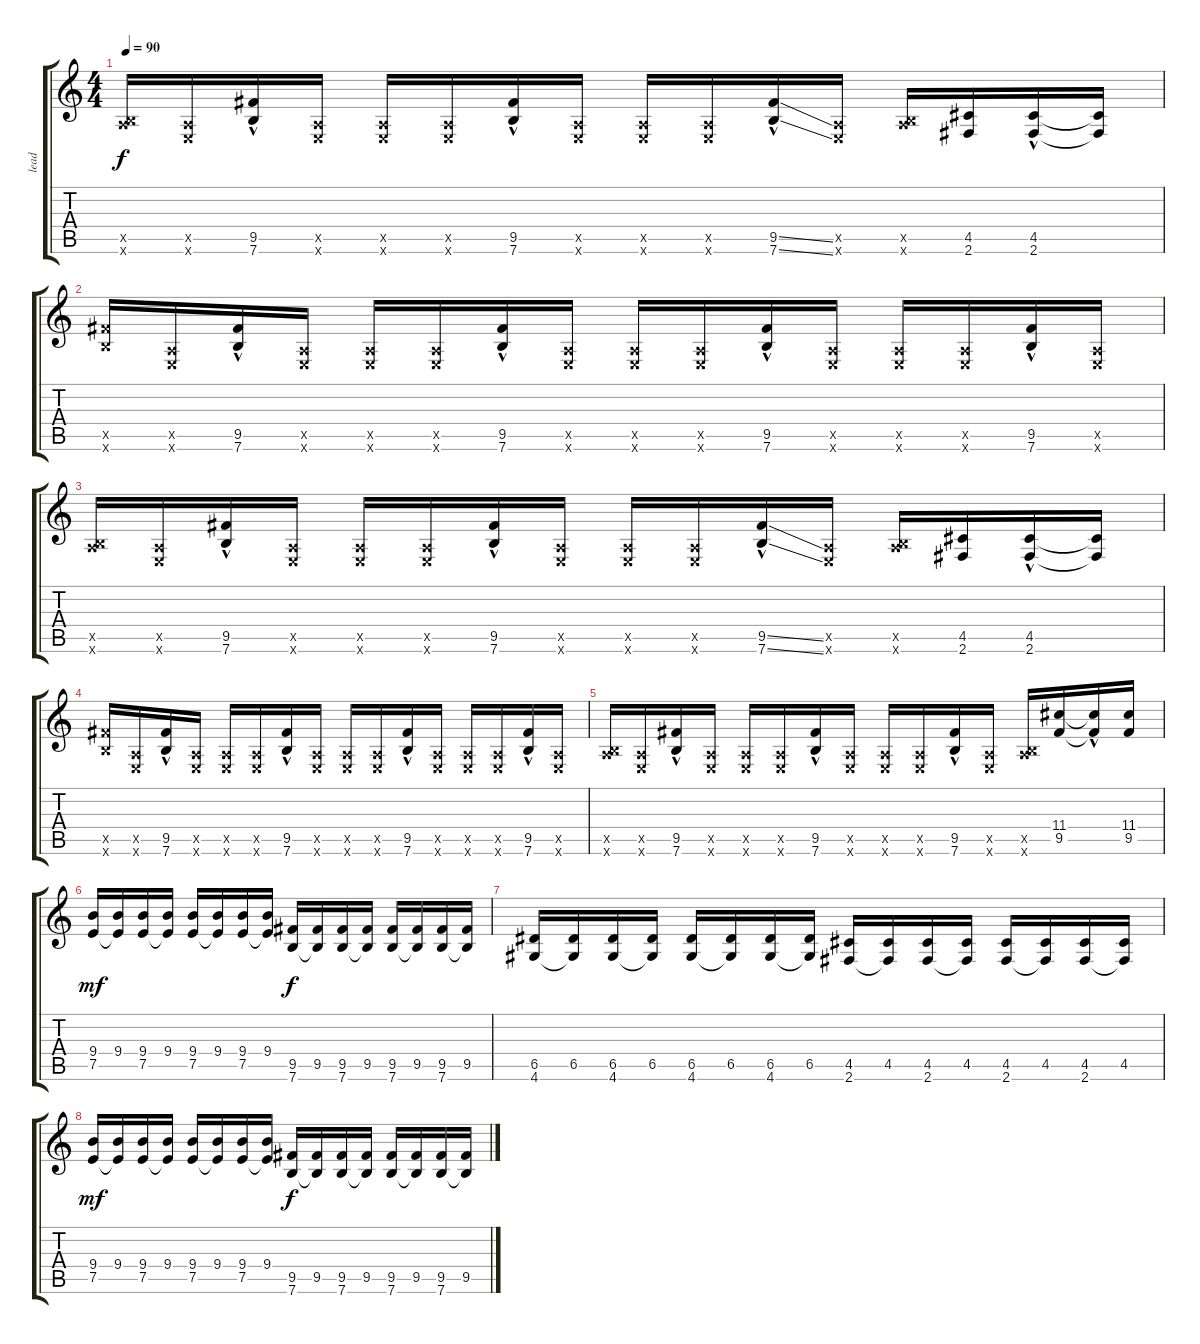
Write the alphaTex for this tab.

\track ("lead" "lead") {instrument distortionguitar}
\staff {score tabs}
\tuning (E4 B3 G3 D3 A2 E2) {hide}
\ts (4 4)
\tempo 90
\clef g2
\ks c
(0.5{x} 7.6{x}).16{dy f} (0.5{x} 0.6{x}).16 (9.5{hac} 7.6{hac}).16 (0.5{x} 0.6{x}).16 (0.5{x} 0.6{x}).16 (0.5{x} 0.6{x}).16 (9.5{hac} 7.6{hac}).16 (0.5{x} 0.6{x}).16 (0.5{x} 0.6{x}).16 (0.5{x} 0.6{x}).16 (9.5{ss hac} 7.6{ss hac}).16 (0.5{x} 0.6{x}).16 (0.5{x} 7.6{x}).16 (4.5 2.6).16 (4.5{hac} 2.6{hac}).16 (4.5{t} 2.6{t}).16 |
(9.5{x} 7.6{x}).16 (0.5{x} 0.6{x}).16 (9.5{hac} 7.6{hac}).16 (0.5{x} 0.6{x}).16 (0.5{x} 0.6{x}).16 (0.5{x} 0.6{x}).16 (9.5{hac} 7.6{hac}).16 (0.5{x} 0.6{x}).16 (0.5{x} 0.6{x}).16 (0.5{x} 0.6{x}).16 (9.5{hac} 7.6{hac}).16 (0.5{x} 0.6{x}).16 (0.5{x} 0.6{x}).16 (0.5{x} 0.6{x}).16 (9.5{hac} 7.6{hac}).16 (0.5{x} 0.6{x}).16 |
(0.5{x} 7.6{x}).16 (0.5{x} 0.6{x}).16 (9.5{hac} 7.6{hac}).16 (0.5{x} 0.6{x}).16 (0.5{x} 0.6{x}).16 (0.5{x} 0.6{x}).16 (9.5{hac} 7.6{hac}).16 (0.5{x} 0.6{x}).16 (0.5{x} 0.6{x}).16 (0.5{x} 0.6{x}).16 (9.5{ss hac} 7.6{ss hac}).16 (0.5{x} 0.6{x}).16 (0.5{x} 7.6{x}).16 (4.5 2.6).16 (4.5{hac} 2.6{hac}).16 (4.5{t} 2.6{t}).16 |
(9.5{x} 7.6{x}).16 (0.5{x} 0.6{x}).16 (9.5{hac} 7.6{hac}).16 (0.5{x} 0.6{x}).16 (0.5{x} 0.6{x}).16 (0.5{x} 0.6{x}).16 (9.5{hac} 7.6{hac}).16 (0.5{x} 0.6{x}).16 (0.5{x} 0.6{x}).16 (0.5{x} 0.6{x}).16 (9.5{hac} 7.6{hac}).16 (0.5{x} 0.6{x}).16 (0.5{x} 0.6{x}).16 (0.5{x} 0.6{x}).16 (9.5{hac} 7.6{hac}).16 (0.5{x} 0.6{x}).16 |
(0.5{x} 7.6{x}).16 (0.5{x} 0.6{x}).16 (9.5{hac} 7.6{hac}).16 (0.5{x} 0.6{x}).16 (0.5{x} 0.6{x}).16 (0.5{x} 0.6{x}).16 (9.5{hac} 7.6{hac}).16 (0.5{x} 0.6{x}).16 (0.5{x} 0.6{x}).16 (0.5{x} 0.6{x}).16 (9.5{hac} 7.6{hac}).16 (0.5{x} 0.6{x}).16 (0.5{x} 7.6{x}).16 (11.4 9.5).16 (11.4{t} 9.5{hac t}).16 (11.4 9.5).16 |
(9.4 7.5).16{dy mf} (9.4 7.5{t}).16 (9.4 7.5).16 (9.4 7.5{t}).16 (9.4 7.5).16 (9.4 7.5{t}).16 (9.4 7.5).16 (9.4 7.5{t}).16 (9.5 7.6).16{dy f} (9.5 7.6{t}).16 (9.5 7.6).16 (9.5 7.6{t}).16 (9.5 7.6).16 (9.5 7.6{t}).16 (9.5 7.6).16 (9.5 7.6{t}).16 |
(6.5 4.6).16 (6.5 4.6{t}).16 (6.5 4.6).16 (6.5 4.6{t}).16 (6.5 4.6).16 (6.5 4.6{t}).16 (6.5 4.6).16 (6.5 4.6{t}).16 (4.5 2.6).16 (4.5 2.6{t}).16 (4.5 2.6).16 (4.5 2.6{t}).16 (4.5 2.6).16 (4.5 2.6{t}).16 (4.5 2.6).16 (4.5 2.6{t}).16 |
(9.4 7.5).16{dy mf} (9.4 7.5{t}).16 (9.4 7.5).16 (9.4 7.5{t}).16 (9.4 7.5).16 (9.4 7.5{t}).16 (9.4 7.5).16 (9.4 7.5{t}).16 (9.5 7.6).16{dy f} (9.5 7.6{t}).16 (9.5 7.6).16 (9.5 7.6{t}).16 (9.5 7.6).16 (9.5 7.6{t}).16 (9.5 7.6).16 (9.5 7.6{t}).16
